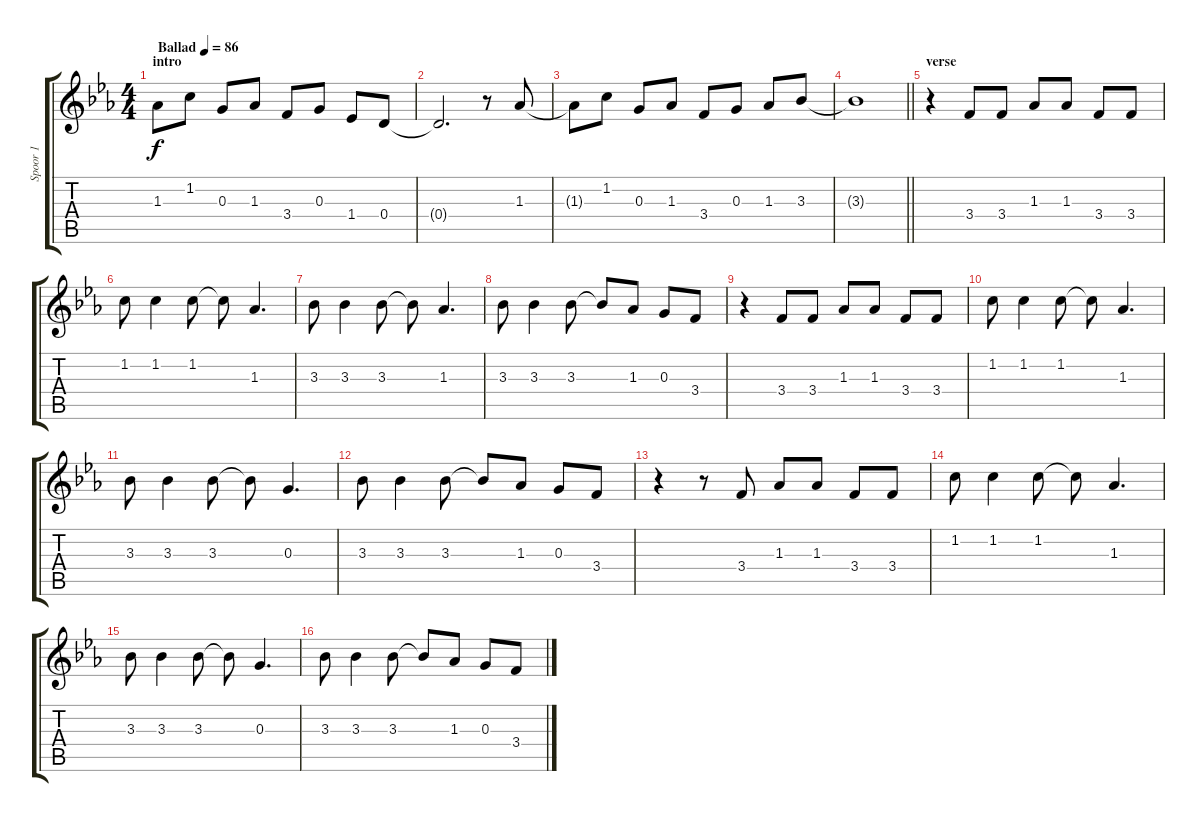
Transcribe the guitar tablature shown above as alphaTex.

\track ("Spoor 1" "Spoor 1") {instrument acousticguitarsteel}
\staff {score tabs}
\tuning (E4 B3 G3 D3 A2 E2) {hide}
\ts (4 4)
\section ("" "intro")
\tempo (86 "Ballad")
\clef g2
\ks eb
1.3.8{dy f instrument acousticguitarsteel} 1.2.8 0.3.8 1.3.8 3.4.8 0.3.8 1.4.8 0.4.8 |
0.4{t}.2{d} r.8 1.3.8 |
1.3{t}.8 1.2.8 0.3.8 1.3.8 3.4.8 0.3.8 1.3.8 3.3.8 |
\barLineRight lightlight
3.3{t}.1 |
\section ("" "verse")
r.4 3.4.8 3.4.8 1.3.8 1.3.8 3.4.8 3.4.8 |
1.2.8 1.2.4 1.2.8 1.2{t}.8 1.3.4{d} |
3.3.8 3.3.4 3.3.8 3.3{t}.8 1.3.4{d} |
3.3.8 3.3.4 3.3.8 3.3{t}.8 1.3.8 0.3.8 3.4.8 |
r.4 3.4.8 3.4.8 1.3.8 1.3.8 3.4.8 3.4.8 |
1.2.8 1.2.4 1.2.8 1.2{t}.8 1.3.4{d} |
3.3.8 3.3.4 3.3.8 3.3{t}.8 0.3.4{d} |
3.3.8 3.3.4 3.3.8 3.3{t}.8 1.3.8 0.3.8 3.4.8 |
r.4 r.8 3.4.8 1.3.8 1.3.8 3.4.8 3.4.8 |
1.2.8 1.2.4 1.2.8 1.2{t}.8 1.3.4{d} |
3.3.8 3.3.4 3.3.8 3.3{t}.8 0.3.4{d} |
3.3.8 3.3.4 3.3.8 3.3{t}.8 1.3.8 0.3.8 3.4.8
